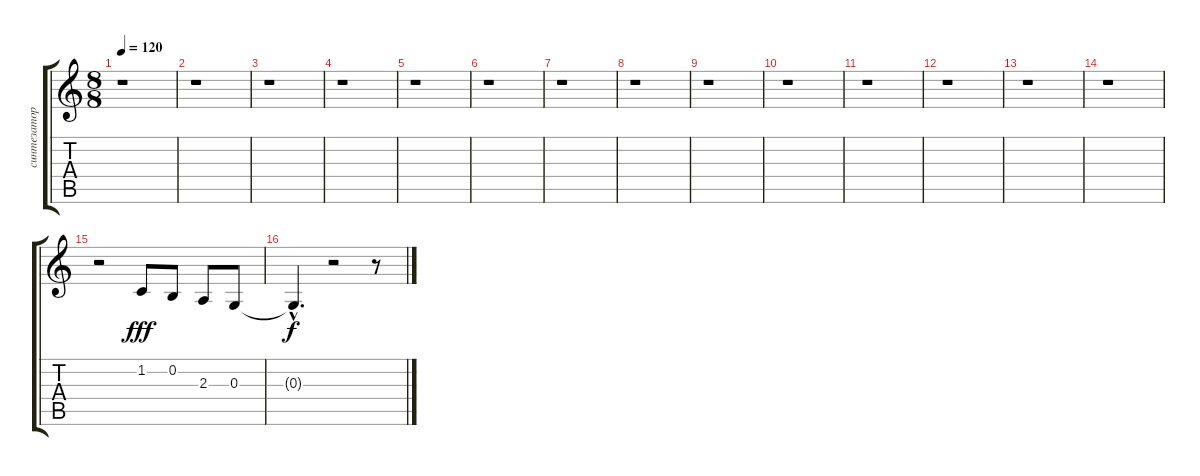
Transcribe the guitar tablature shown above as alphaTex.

\track ("синтезатор" "синтезатор") {instrument electricpiano1}
\staff {score tabs}
\tuning (E4 B3 G3 D3 A2 E2) {hide}
\ts (8 8)
\tempo 120
\clef g2
\ks c
r.1{dy fff} |
r.1 |
r.1 |
r.1 |
r.1 |
r.1 |
r.1 |
r.1 |
r.1 |
r.1 |
r.1 |
r.1 |
r.1 |
r.1 |
r.2 1.2.8 0.2.8 2.3.8 0.3.8 |
0.3{hac t}.4{d dy f} r.2 r.8
